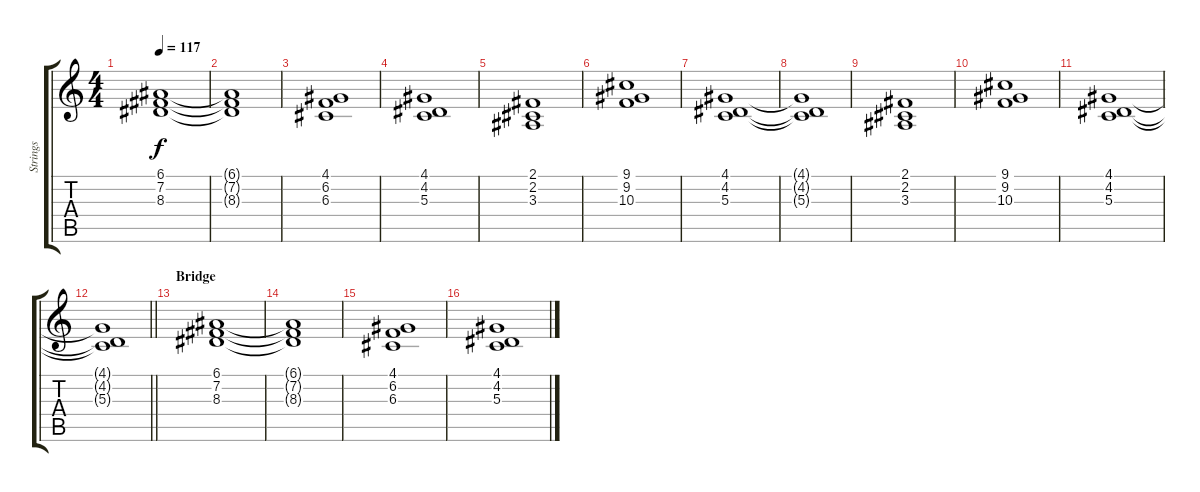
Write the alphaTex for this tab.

\track ("Strings" "Strings") {instrument stringensemble1}
\staff {score tabs}
\tuning (E4 B3 G3 D3 A2 E2) {hide}
\ts (4 4)
\tempo 117
\clef g2
\ks c
(6.1 7.2 8.3).1{dy f} |
(6.1{t} 7.2{t} 8.3{t}).1 |
(4.1 6.2 6.3).1 |
(4.1 4.2 5.3).1 |
(2.1 2.2 3.3).1 |
(9.1 9.2 10.3).1 |
(4.1 4.2 5.3).1 |
(4.1{t} 4.2{t} 5.3{t}).1 |
(2.1 2.2 3.3).1 |
(9.1 9.2 10.3).1 |
(4.1 4.2 5.3).1 |
\barLineRight lightlight
(4.1{t} 4.2{t} 5.3{t}).1 |
\section ("" "Bridge")
(6.1 7.2 8.3).1 |
(6.1{t} 7.2{t} 8.3{t}).1 |
(4.1 6.2 6.3).1 |
(4.1 4.2 5.3).1
